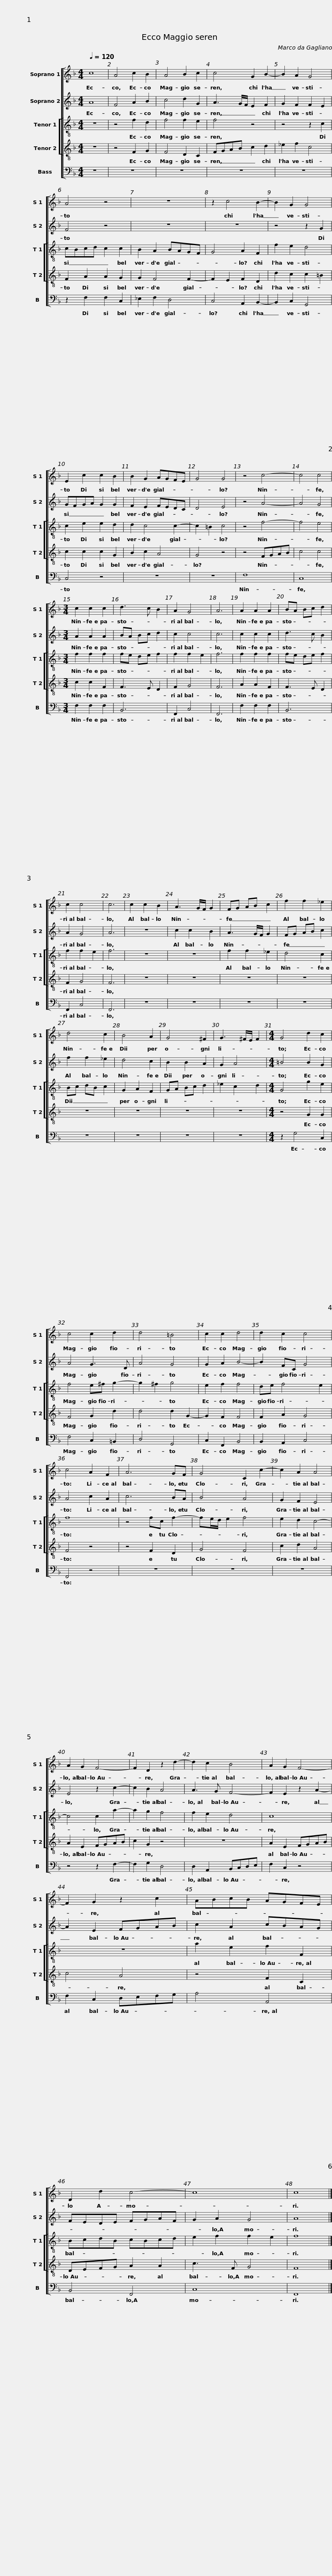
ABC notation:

X:1
%%score [ 1 2 [ 3 4 ] 5 ]
L:1/8
Q:1/4=120
M:4/4
I:linebreak $
K:F
V:1 treble
V:2 treble
V:3 treble-8
V:4 treble-8
V:5 bass
V:1
 c8 | A4 c2 B2 | A4 B2 c2 | c4 G2 B2- | B2 A2 G4 | %5
 A4 z4 |$ z8 | z2 c4 B2- | B2 G2 G4 | E2 c2 c2 B2 | %10
 B2 G2 AGFE | G4 G4 |$ z4 c4- | c4 c4 |[M:3/4] c2 c2 c2 | %15
 d3 c B2 | A2 G4 | A6 | A2 A2 A2 |$ BA Bc d2 | %20
 c2 c4 | c6 | c2 c2 B2 | A3 G/F/ G2 | FG AB c2 | %25
 f2 f2 _e2 |$ d4 c2 | B4 A2 | G4 ^F2 | G3 ^F/E/ F2 | %30
[M:4/4] G4 d2 c2 | c4 c2 d2 |$ d4 =B4 | c2 c2 d4 | d2 c2 c4 | %35
 c4 A2 F2 | A6 GF | G4 C2 c2- |$ c2 A2 A4 | A2 G2 F4- | %40
 F2 D2 z2 d2- | d2 c2 B4 | A2 G2 F4- |$ F2 G2 z2 c2 | ABcB AGFE | %45
 D2 d2 c4- | c8 | c8 |] %48
V:2
 A8 | F4 A2 B2 | c4 d2 G2 | A3 G/F/ E2 F2 | G2 F2 F2 E2 | %5
 F4 z4 |$ z8 | z8 | z4 z2 G2 | GFGA G2 G2 | %10
 F2 E2 FEDC | D4 E4 |$ z4 A4- | A4 G4 |[M:3/4] A2 A2 A2 | %15
 BA Bc d2 | c2 c4 | c6 | c2 c2 c2 |$ d3 c B2 | %20
 A2 G4 | A6 | z6 | c2 c2 B2 | A3 G/F/ G2 | %25
 FG AB c2 |$ f2 f2 _e2 | d4 c2 | B2 B2 A2 | G2 A4 | %30
[M:4/4] =B4 B2 G2 | A4 G3 D |$ A4 G4 | G2 A2 B4- | B2 FC G4 | %35
 A4 c2 A2 | c6 BA | B4 A4 |$ G2 F2 E4 | E4 z2 c2- | %40
 c2 B2 A4 | A3 G F4- | F2 E2 z2 A2- |$ A2 E2 FGAB | c2 A2 cBAG | %45
 FEDE FGAF | G2 A2 G4 | A8 |] %48
V:3
 z8 | z4 f2 d2 | f4 f2 e2 | f4 z4 | z4 z2 c2 | %5
 cBcd c2 c2 |$ B2 A2 BAGF | G4 A2 F2 | f2 e2 d4 | c2 e2 e2 d2 | %10
 d2 c4 c2- | c2 =B2 c4 |$ z4 f4- | f4 e4 |[M:3/4] f2 f2 f2 | %15
 fe de f2 | f2 f2 e2 | f6 | f2 f2 f2 |$ fe de f2 | %20
 f2 f2 e2 | f6 | z6 | z6 | f2 f2 _e2 | %25
 d4 c2 |$ Bc dB c2 | G2 A2 F2 | GA Bc d2 | _e2 c2 d2 | %30
[M:4/4] G4 g2 e2 | f4 e^f g2- |$ g2 ^f2 g4 | e2 f2 f4 | de f4 e2 | %35
 f8 | z4 fc f2- | fe/d/ e2 f4 |$ e2 d2 c4- | c4 c2 a2- | %40
 a2 g2 f4 | f2 e2 d4 | c8 |$ z8 | a2 e2 f2 F2 | %45
 BcdB cBcd | e2 f2 f2 e2 | f8 |] %48
V:4
 z8 | z4 F2 G2 | F4 D2 C2 | FGAB c2 d2 | _e2 f2 c4 | %5
 F2 A2 A2 G2 |$ G2 F4 F2- | F2 E2 F2 D2 | d2 c2 c2 =B2 | c2 c2 c2 G2 | %10
 B2 c2 A4 | G4 z4 |$ z4 FGAB | c4 c4 |[M:3/4] c2 c2 F2 | %15
 F3 E D2 | F2 G4 | F6 | A2 A2 F2 |$ F3 E D2 | %20
 F2 G4 | F6 | z6 | z6 | z6 | %25
 z6 |$ z6 | z6 | z6 | z6 | %30
[M:4/4] z4 G2 G2 | F4 G2 d2 |$ d4 d2 G2- | G2 F2 F4 | F2 A2 G4 | %35
 F4 z4 | z4 F2 D2 | G4 F4 |$ c2 d2 A4 | A2 E2 FGAB | %40
 c2 G2 z4 | z8 | A2 E2 FGAB |$ c4 A4 | z4 F2 C2 | %45
 DEFG A2 A2 | c3 F G4 | F8 |] %48
V:5
 z8 | z8 | z8 | z8 | z8 | %5
 z2 F,2 F,2 C,2 |$ _E,2 F,2 D,4 | C,4 A,,2 B,,2- | B,,2 C,2 G,,4 | C,4 z4 | %10
 z8 | z8 |$ F,8 | C,8 |[M:3/4] F,2 F,2 F,2 | %15
 B,,6 | F,,2 C,4 | F,,6 | F,2 F,2 F,2 |$ B,,6 | %20
 F,,2 C,4 | F,,6 | z6 | z6 | z6 | %25
 z6 |$ z6 | z6 | z6 | z6 | %30
[M:4/4] z2 G,4 C,2 | F,4 C,2 =B,,2 |$ D,4 G,,4 | C,2 F,,2 B,,4 | B,,2 A,,2 C,4 | %35
 F,,4 z4 | z8 | z8 |$ z8 | z4 z2 F,2- | %40
 F,2 G,2 D,4 | D,2 A,,2 B,,C,D,E, | F,2 C,2 z4 |$ F,2 C,2 D,E,F,G, | A,4 A,,4 | %45
 B,,4 F,,4 | C,8 | F,,8 |] %48
